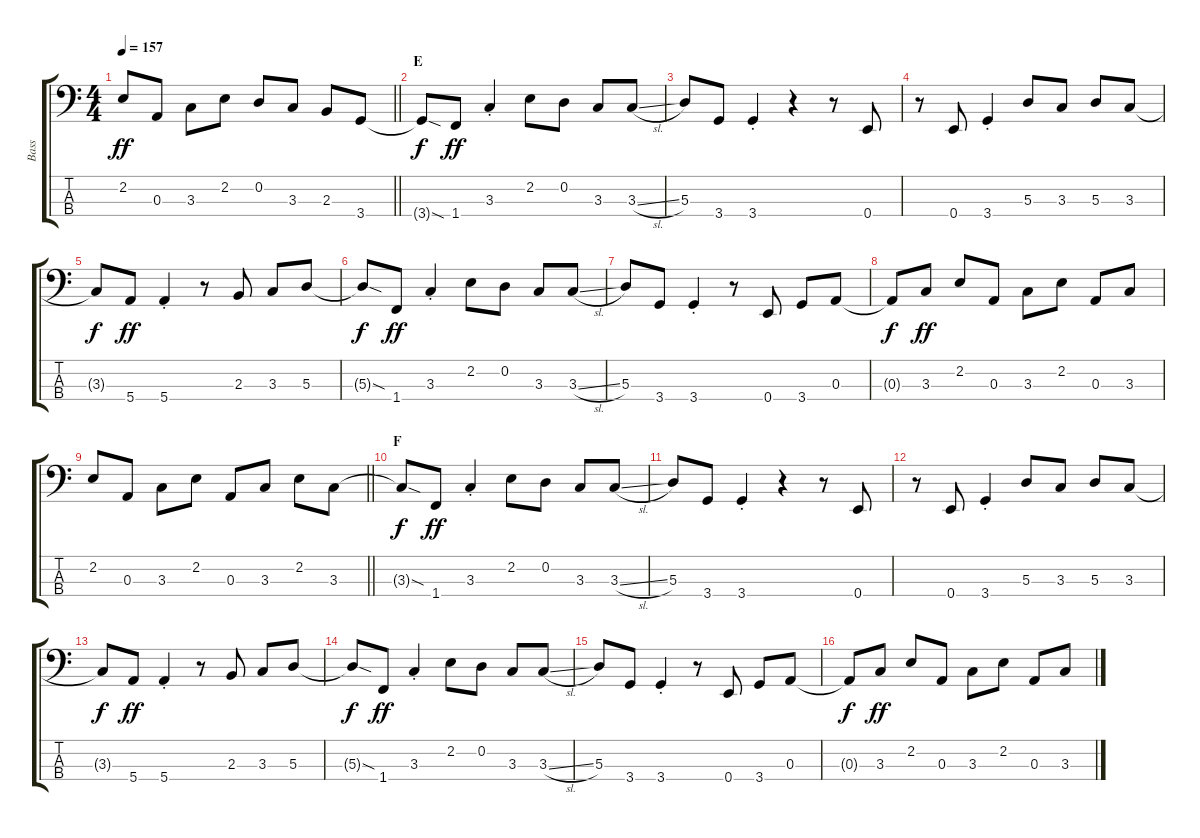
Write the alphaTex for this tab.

\track ("Bass" "Bass") {instrument electricbasspick}
\staff {score tabs}
\tuning (G2 D2 A1 E1) {hide}
\ts (4 4)
\tempo 157
\clef f4
\barLineRight lightlight
\ks c
2.2.8{dy ff} 0.3.8 3.3.8 2.2.8 0.2.8 3.3.8 2.3.8 3.4.8 |
\section ("" "E")
3.4{sod t}.8{dy f} 1.4.8{dy ff} 3.3{st}.4 2.2.8 0.2.8 3.3.8 3.3{sl}.8 |
5.3.8 3.4.8 3.4{st}.4 r.4 r.8 0.4.8 |
r.8 0.4.8 3.4{st}.4 5.3.8 3.3.8 5.3.8 3.3.8 |
3.3{t}.8{dy f} 5.4.8{dy ff} 5.4{st}.4 r.8 2.3.8 3.3.8 5.3.8 |
5.3{sod t}.8{dy f} 1.4.8{dy ff} 3.3{st}.4 2.2.8 0.2.8 3.3.8 3.3{sl}.8 |
5.3.8 3.4.8 3.4{st}.4 r.8 0.4.8 3.4.8 0.3.8 |
0.3{t}.8{dy f} 3.3.8{dy ff} 2.2.8 0.3.8 3.3.8 2.2.8 0.3.8 3.3.8 |
\barLineRight lightlight
2.2.8 0.3.8 3.3.8 2.2.8 0.3.8 3.3.8 2.2.8 3.3.8 |
\section ("" "F")
3.3{sod t}.8{dy f} 1.4.8{dy ff} 3.3{st}.4 2.2.8 0.2.8 3.3.8 3.3{sl}.8 |
5.3.8 3.4.8 3.4{st}.4 r.4 r.8 0.4.8 |
r.8 0.4.8 3.4{st}.4 5.3.8 3.3.8 5.3.8 3.3.8 |
3.3{t}.8{dy f} 5.4.8{dy ff} 5.4{st}.4 r.8 2.3.8 3.3.8 5.3.8 |
5.3{sod t}.8{dy f} 1.4.8{dy ff} 3.3{st}.4 2.2.8 0.2.8 3.3.8 3.3{sl}.8 |
5.3.8 3.4.8 3.4{st}.4 r.8 0.4.8 3.4.8 0.3.8 |
0.3{t}.8{dy f} 3.3.8{dy ff} 2.2.8 0.3.8 3.3.8 2.2.8 0.3.8 3.3.8
